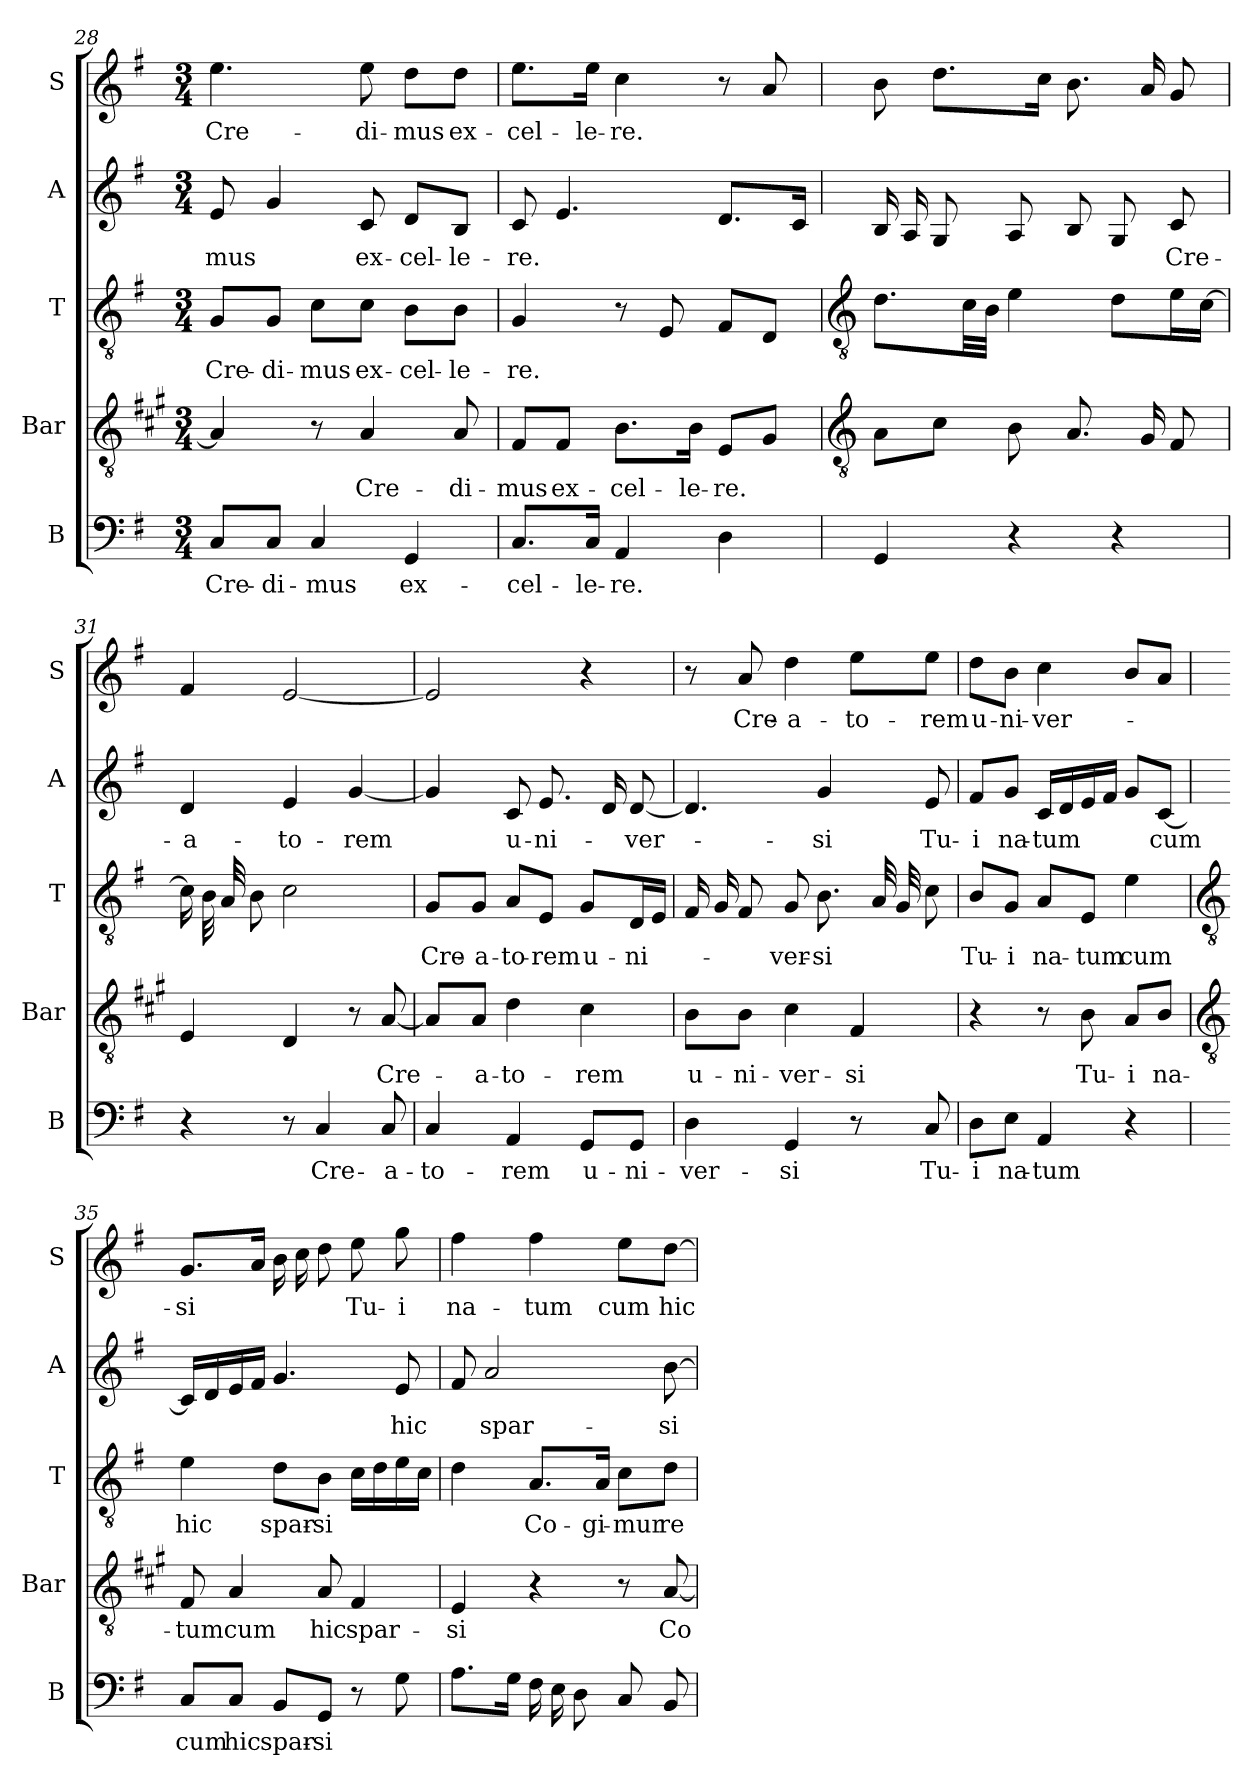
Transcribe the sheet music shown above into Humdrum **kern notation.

**kern	**text	**kern	**text	**kern	**text	**kern	**text	**kern	**text
*part5	*part5	*part4	*part4	*part3	*part3	*part2	*part2	*part1	*part1
*staff5	*staff5	*staff4	*staff4	*staff3	*staff3	*staff2	*staff2	*staff1	*staff1
*I"B	*	*I"Bar	*	*I"T	*	*I"A	*	*I"S	*
*I'B	*	*I'Bar	*	*I'T	*	*I'A	*	*I'S	*
*clefF4	*	*clefGv2	*	*clefGv2	*	*clefG2	*	*clefG2	*
*	*	*ITrd1c2	*	*	*	*	*	*	*
*k[f#]	*	*k[f#]	*	*k[f#]	*	*k[f#]	*	*k[f#]	*
*G:	*	*G:	*	*G:	*	*G:	*	*G:	*
*M3/4	*	*M3/4	*	*M3/4	*	*M3/4	*	*M3/4	*
=28	=28	=28	=28	=28	=28	=28	=28	=28	=28
!	!LO:LY:b	!	!	!	!LO:LY:b	!	!LO:LY:b	!	!LO:LY:b
8CL	Cre-	4G]	.	8GL	Cre-	8e	-mus	4.ee	Cre-
!	!LO:LY:b	!	!	!	!LO:LY:b	!	!	!	!
8CJ	-di-	.	.	8GJ	-di-	4g	.	.	.
!	!LO:LY:b	!	!	!	!LO:LY:b	!	!	!	!
4C	-mus	8r	.	8cL	-mus	.	.	.	.
!	!	!	!LO:LY:b	!	!LO:LY:b	!	!LO:LY:b	!	!LO:LY:b
.	.	4G	Cre-	8cJ	ex-	8c	ex-	8ee	-di-
!	!LO:LY:b	!	!	!	!LO:LY:b	!	!LO:LY:b	!	!LO:LY:b
4GG	ex-	.	.	8BL	-cel-	8dL	-cel-	8ddL	-mus
!	!	!	!LO:LY:b	!	!LO:LY:b	!	!LO:LY:b	!	!LO:LY:b
.	.	8G	-di-	8BJ	-le-	8BJ	-le-	8ddJ	ex-
=29	=29	=29	=29	=29	=29	=29	=29	=29	=29
!	!LO:LY:b	!	!LO:LY:b	!	!LO:LY:b	!	!LO:LY:b	!	!LO:LY:b
8.CL	-cel-	8EL	-mus	4G	-re.	8c	-re.	8.eeL	-cel-
!	!	!	!LO:LY:b	!	!	!	!	!	!
.	.	8EJ	ex-	.	.	4.e	.	.	.
!	!LO:LY:b	!	!	!	!	!	!	!	!LO:LY:b
16CJ	-le-	.	.	.	.	.	.	16eeJ	-le-
!	!LO:LY:b	!	!LO:LY:b	!	!	!	!	!	!LO:LY:b
4AA	-re.	8.AL	-cel-	8r	.	.	.	4cc	-re.
.	.	.	.	8E	.	.	.	.	.
!	!	!	!LO:LY:b	!	!	!	!	!	!
.	.	16AJ	-le-	.	.	.	.	.	.
!	!	!	!LO:LY:b	!	!	!	!	!	!
4D	.	8DL	-re.	8F#L	.	8.dL	.	8r	.
.	.	8F#J	.	8DJ	.	.	.	8a	.
.	.	.	.	.	.	16cJ	.	.	.
!!LO:LB:g=z
=30	=30	=30	=30	=30	=30	=30	=30	=30	=30
*	*	*clefGv2	*	*clefGv2	*	*	*	*	*
!	!	!	!	!	!	!	!	!	!LO:LY:b
4GG	.	8GL	.	8.dL	.	16BLL	.	8b	.
.	.	.	.	.	.	16A	.	.	.
!	!	!	!	!	!	!	!	!	!LO:LY:b
.	.	8BJ	.	.	.	8GJ	.	8.ddL	.
.	.	.	.	32cLL	.	.	.	.	.
.	.	.	.	32BJJJ	.	.	.	.	.
4r	.	8A	.	4e	.	8AL	.	.	.
!	!	!	!	!	!	!	!	!	!LO:LY:b
.	.	.	.	.	.	.	.	16ccJ	.
!	!	!	!	!	!	!	!	!	!LO:LY:b
.	.	8.GL	.	.	.	8BJ	.	8.bL	.
4r	.	.	.	8dL	.	8GL	.	.	.
!	!	!	!	!	!	!	!	!	!LO:LY:b
.	.	16F#L	.	.	.	.	.	16aL	.
!	!	!	!	!	!	!	!LO:LY:b	!	!LO:LY:b
.	.	8EJ	.	16eL	.	8cJ	Cre-	8gJ	.
.	.	.	.	[16cJJ	.	.	.	.	.
=31	=31	=31	=31	=31	=31	=31	=31	=31	=31
!	!	!	!	!	!	!	!LO:LY:b	!	!LO:LY:b
4r	.	4D	.	16cLL]	.	4d	-a-	4f#	.
.	.	.	.	32BL	.	.	.	.	.
.	.	.	.	32A	.	.	.	.	.
.	.	.	.	8BJ	.	.	.	.	.
!	!	!	!	!	!	!	!LO:LY:b	!	!LO:LY:b
8r	.	4C	.	2c	.	4e	-to-	[2e	.
!	!LO:LY:b	!	!	!	!	!	!	!	!
4C	Cre-	.	.	.	.	.	.	.	.
!	!	!	!	!	!	!	!LO:LY:b	!	!
.	.	8r	.	.	.	[4g	-rem	.	.
!	!LO:LY:b	!	!LO:LY:b	!	!	!	!	!	!
8C	-a-	[8G	Cre-	.	.	.	.	.	.
=32	=32	=32	=32	=32	=32	=32	=32	=32	=32
!	!LO:LY:b	!	!	!	!LO:LY:b	!	!	!	!LO:LY:b
4C	-to-	8GL]	.	8GL	Cre-	4g]	.	2e]	.
!	!	!	!LO:LY:b	!	!LO:LY:b	!	!	!	!
.	.	8GJ	-a-	8GJ	-a-	.	.	.	.
!	!LO:LY:b	!	!LO:LY:b	!	!LO:LY:b	!	!LO:LY:b	!	!
4AA	-rem	4c	-to-	8AL	-to-	8c	u-	.	.
!	!	!	!	!	!LO:LY:b	!	!LO:LY:b	!	!
.	.	.	.	8EJ	-rem	8.eL	-ni-	.	.
!	!LO:LY:b	!	!LO:LY:b	!	!LO:LY:b	!	!	!	!
8GGL	u-	4B	-rem	8GL	u-	.	.	4r	.
.	.	.	.	.	.	16dL	.	.	.
!	!LO:LY:b	!	!	!	!LO:LY:b	!	!LO:LY:b	!	!
8GGJ	-ni-	.	.	16DL	-ni-	[8dJ	-ver-	.	.
.	.	.	.	16EJJ	.	.	.	.	.
=33	=33	=33	=33	=33	=33	=33	=33	=33	=33
!	!LO:LY:b	!	!LO:LY:b	!	!	!	!	!	!
4D	-ver-	8AL	u-	16F#LL	.	4.d]	.	8r	.
.	.	.	.	16G	.	.	.	.	.
!	!	!	!LO:LY:b	!	!	!	!	!	!LO:LY:b
.	.	8AJ	-ni-	8F#J	.	.	.	8a	Cre-
!	!LO:LY:b	!	!LO:LY:b	!	!LO:LY:b	!	!	!	!LO:LY:b
4GG	-si	4B	-ver-	8G	-ver-	.	.	4dd	-a-
!	!	!	!	!	!LO:LY:b	!	!LO:LY:b	!	!
.	.	.	.	8.BL	-si	4g	-si	.	.
!	!	!	!LO:LY:b	!	!	!	!	!	!LO:LY:b
8r	.	4E	-si	.	.	.	.	8eeL	-to-
.	.	.	.	32ALL	.	.	.	.	.
.	.	.	.	32G	.	.	.	.	.
!	!LO:LY:b	!	!	!	!	!	!LO:LY:b	!	!LO:LY:b
8C	Tu-	.	.	8cJ	.	8e	Tu-	8eeJ	-rem
=34	=34	=34	=34	=34	=34	=34	=34	=34	=34
!	!LO:LY:b	!	!	!	!LO:LY:b	!	!LO:LY:b	!	!LO:LY:b
8DL	-i	4r	.	8BL	Tu-	8f#L	-i	8ddL	u-
!	!LO:LY:b	!	!	!	!LO:LY:b	!	!LO:LY:b	!	!LO:LY:b
8EJ	na-	.	.	8GJ	-i	8gJ	na-	8bJ	-ni-
!	!LO:LY:b	!	!	!	!LO:LY:b	!	!LO:LY:b	!	!LO:LY:b
4AA	-tum	8r	.	8AL	na-	16cLL	-tum	4cc	-ver-
.	.	.	.	.	.	16d	.	.	.
!	!	!	!LO:LY:b	!	!LO:LY:b	!	!	!	!
.	.	8A	Tu-	8EJ	-tum	16e	.	.	.
.	.	.	.	.	.	16f#JJ	.	.	.
!	!	!	!LO:LY:b	!	!LO:LY:b	!	!	!	!
4r	.	8GL	-i	4e	cum	8gL	.	8bL	.
!	!	!	!LO:LY:b	!	!	!	!LO:LY:b	!	!
.	.	8AJ	na-	.	.	[8cJ	cum	8aJ	.
!!LO:LB:g=z
=35	=35	=35	=35	=35	=35	=35	=35	=35	=35
*	*	*clefGv2	*	*clefGv2	*	*	*	*	*
!	!LO:LY:b	!	!LO:LY:b	!	!LO:LY:b	!	!	!	!LO:LY:b
8CL	cum	8E	-tum	4e	hic	16cLL]	.	8.gL	-si
.	.	.	.	.	.	16d	.	.	.
!	!LO:LY:b	!	!LO:LY:b	!	!	!	!	!	!
8CJ	hic	4G	cum	.	.	16e	.	.	.
.	.	.	.	.	.	16f#JJ	.	16aJ	.
!	!LO:LY:b	!	!	!	!LO:LY:b	!	!	!	!
8BBL	spar-	.	.	8dL	spar-	4.g	.	16bLL	.
.	.	.	.	.	.	.	.	16cc	.
!	!LO:LY:b	!	!LO:LY:b	!	!LO:LY:b	!	!	!	!
8GGJ	-si	8G	hic	8BJ	-si	.	.	8ddJ	.
!	!	!	!LO:LY:b	!	!	!	!	!	!LO:LY:b
8r	.	4E	spar-	16cLL	.	.	.	8eeL	Tu-
.	.	.	.	16d	.	.	.	.	.
!	!	!	!	!	!	!	!LO:LY:b	!	!LO:LY:b
8G	.	.	.	16e	.	8e	hic	8ggJ	-i
.	.	.	.	16cJJ	.	.	.	.	.
=36	=36	=36	=36	=36	=36	=36	=36	=36	=36
!	!	!	!LO:LY:b	!	!	!	!	!	!LO:LY:b
8.AL	.	4D	-si	4d	.	8f#	.	4ff#	na-
!	!	!	!	!	!	!	!LO:LY:b	!	!
.	.	.	.	.	.	2a	spar-	.	.
16GJ	.	.	.	.	.	.	.	.	.
!	!	!	!	!	!LO:LY:b	!	!	!	!LO:LY:b
16F#LL	.	4r	.	8.AL	Co-	.	.	4ff#	-tum
16E	.	.	.	.	.	.	.	.	.
8DJ	.	.	.	.	.	.	.	.	.
!	!	!	!	!	!LO:LY:b	!	!	!	!
.	.	.	.	16AJ	-gi-	.	.	.	.
!	!	!	!	!	!LO:LY:b	!	!	!	!LO:LY:b
8CL	.	8r	.	8cL	-mur	.	.	8eeL	cum
!	!	!	!LO:LY:b	!	!LO:LY:b	!	!LO:LY:b	!	!LO:LY:b
8BBJ	.	[8G	Co-	8dJ	re-	[8b	-si	[8ddJ	hic
=	=	=	=	=	=	=	=	=	=
*-	*-	*-	*-	*-	*-	*-	*-	*-	*-
